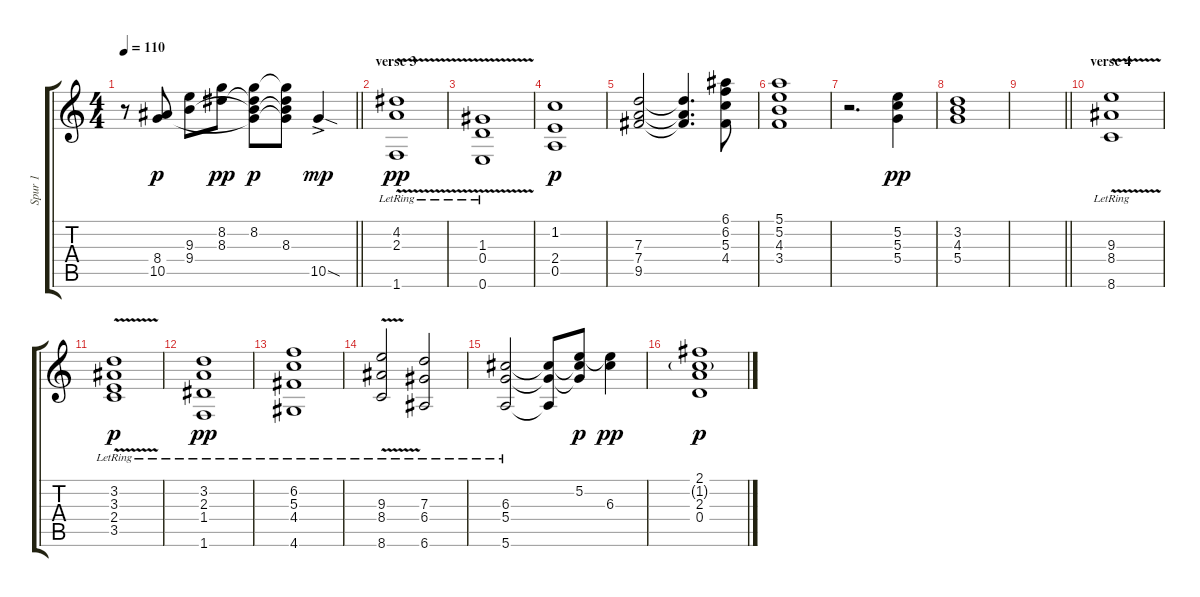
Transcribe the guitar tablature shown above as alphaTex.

\track ("Spur 1" "Spur 1") {instrument electricguitarclean}
\staff {score tabs}
\tuning (E4 B3 G3 D3 A2 E2) {hide}
\ts (4 4)
\tempo 110
\clef g2
\barLineRight lightlight
\ks c
r.8{dy p} (8.4{t} 10.5).8 (9.3{t} 9.4).8 (8.2{t} 8.3).8{dy pp} (8.2 8.3{t} 9.4{t} 10.5{t}).8{dy p} (8.2{t} 8.3 9.4{t} 10.5{t}).8 10.5{sod ac}.4{dy mp} |
\section ("" "verse 3")
(4.2 2.3{v lr} 1.6).1{dy pp} |
(1.3{v lr} 0.4{lr} 0.6).1 |
(1.2 2.4 0.5).1{dy p} |
(7.3 7.4 9.5).2 (7.3{t} 7.4{t} 9.5{t}).4{d} (6.1 6.2 5.3 4.4).8 |
(5.1 5.2 4.3 3.4).1 |
r.2{d} (5.2 5.3 5.4).4{dy pp} |
(3.2 4.3 5.4).1 |
\barLineRight lightlight
|
\section ("" "verse 4")
(9.3{v lr} 8.4{lr} 8.6{lr}).1 |
(3.2{v} 3.3{v lr} 2.4{lr} 3.5{lr}).1{dy p} |
(3.2{lr} 2.3{lr} 1.4{lr} 1.6{lr}).1{dy pp} |
(6.2{lr} 5.3{lr} 4.4{lr} 4.6{lr}).1 |
(9.3{v lr} 8.4{v lr} 8.6{lr}).2 (7.3{lr} 6.4{lr} 6.6{lr}).2 |
(6.3{lr} 5.4{lr} 5.6{lr}).2 (6.3{t} 5.4{t} 5.6{t}).8 (5.2 6.3{t} 5.4{t}).8{dy p} (5.2{t} 6.3).4{dy pp} |
(2.1 1.2{g} 2.3 0.4).1{dy p}
